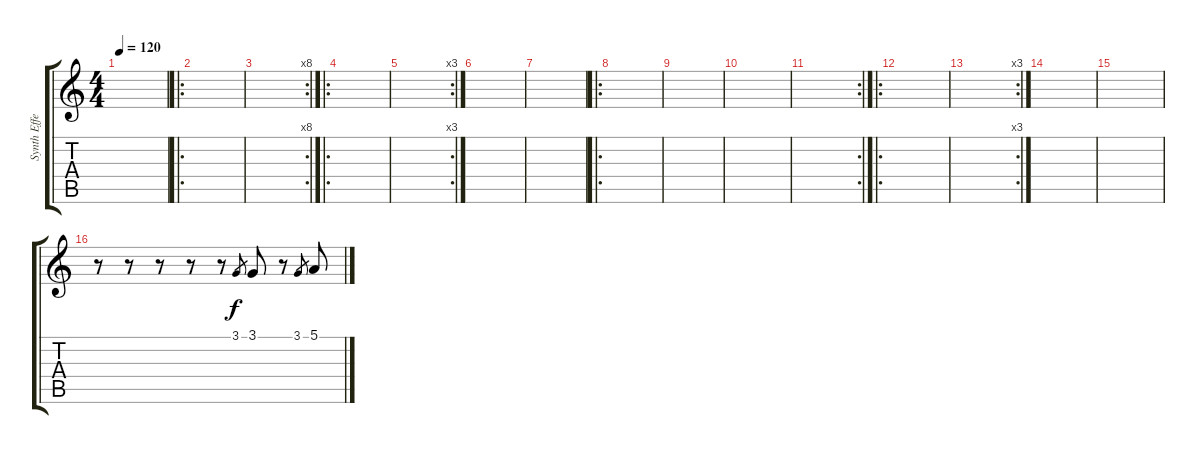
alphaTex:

\track ("Synth Effects (bridge)" "Synth Effe") {instrument orchestrahit}
\staff {score tabs}
\tuning (E4 B3 G3 D3 A2 E2) {hide}
\ts (4 4)
\tempo 120
\clef g2
\ks c
|
\ro
|
\rc 8
|
\ro
|
\rc 3
|
|
|
\ro
|
|
|
\rc 2
|
\ro
|
\rc 3
|
|
|
r.8 r.8 r.8 r.8 r.8 3.1.8{gr} 3.1.8 r.8 3.1.8{gr} 5.1.8
